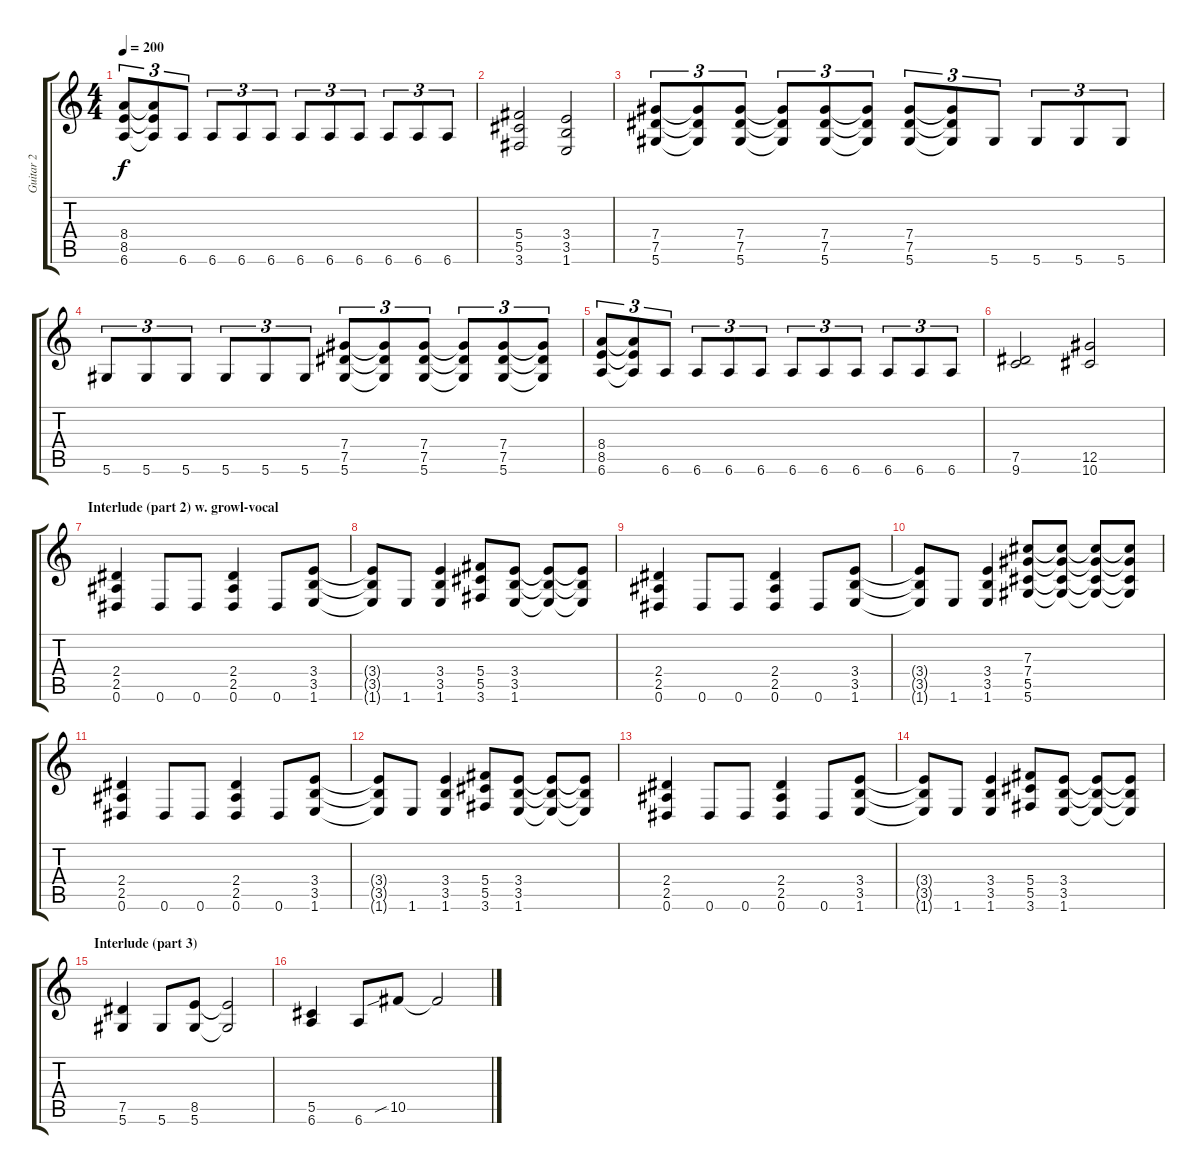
\track ("Guitar 2" "Guitar 2") {instrument distortionguitar}
\staff {score tabs}
\tuning (Eb4 Bb3 Gb3 Db3 Ab2 Eb2) {hide}
\ts (4 4)
\tempo 200
\clef g2
\ks c
(8.4 8.5 6.6).8{tu (3 2) dy f} (8.4{t} 8.5{t} 6.6{t}).8{tu (3 2)} 6.6.8{tu (3 2)} 6.6.8{tu (3 2)} 6.6.8{tu (3 2)} 6.6.8{tu (3 2)} 6.6.8{tu (3 2)} 6.6.8{tu (3 2)} 6.6.8{tu (3 2)} 6.6.8{tu (3 2)} 6.6.8{tu (3 2)} 6.6.8{tu (3 2)} |
(5.4 5.5 3.6).2 (3.4 3.5 1.6).2 |
(7.4 7.5 5.6).8{tu (3 2)} (7.4{t} 7.5{t} 5.6{t}).8{tu (3 2)} (7.4 7.5 5.6).8{tu (3 2)} (7.4{t} 7.5{t} 5.6{t}).8{tu (3 2)} (7.4 7.5 5.6).8{tu (3 2)} (7.4{t} 7.5{t} 5.6{t}).8{tu (3 2)} (7.4 7.5 5.6).8{tu (3 2)} (7.4{t} 7.5{t} 5.6{t}).8{tu (3 2)} 5.6.8{tu (3 2)} 5.6.8{tu (3 2)} 5.6.8{tu (3 2)} 5.6.8{tu (3 2)} |
5.6.8{tu (3 2)} 5.6.8{tu (3 2)} 5.6.8{tu (3 2)} 5.6.8{tu (3 2)} 5.6.8{tu (3 2)} 5.6.8{tu (3 2)} (7.4 7.5 5.6).8{tu (3 2)} (7.4{t} 7.5{t} 5.6{t}).8{tu (3 2)} (7.4 7.5 5.6).8{tu (3 2)} (7.4{t} 7.5{t} 5.6{t}).8{tu (3 2)} (7.4 7.5 5.6).8{tu (3 2)} (7.4{t} 7.5{t} 5.6{t}).8{tu (3 2)} |
(8.4 8.5 6.6).8{tu (3 2)} (8.4{t} 8.5{t} 6.6{t}).8{tu (3 2)} 6.6.8{tu (3 2)} 6.6.8{tu (3 2)} 6.6.8{tu (3 2)} 6.6.8{tu (3 2)} 6.6.8{tu (3 2)} 6.6.8{tu (3 2)} 6.6.8{tu (3 2)} 6.6.8{tu (3 2)} 6.6.8{tu (3 2)} 6.6.8{tu (3 2)} |
(7.5 9.6).2 (12.5 10.6).2 |
\section ("" "Interlude (part 2) w. growl-vocal")
(2.4 2.5 0.6).4 0.6.8 0.6.8 (2.4 2.5 0.6).4 0.6.8 (3.4 3.5 1.6).8 |
(3.4{t} 3.5{t} 1.6{t}).8 1.6.8 (3.4 3.5 1.6).4 (5.4 5.5 3.6).8 (3.4 3.5 1.6).8 (3.4{t} 3.5{t} 1.6{t}).8 (3.4{t} 3.5{t} 1.6{t}).8 |
(2.4 2.5 0.6).4 0.6.8 0.6.8 (2.4 2.5 0.6).4 0.6.8 (3.4 3.5 1.6).8 |
(3.4{t} 3.5{t} 1.6{t}).8 1.6.8 (3.4 3.5 1.6).4 (7.3 7.4 5.5 5.6).8 (7.3{t} 7.4{t} 5.5{t} 5.6{t}).8 (7.3{t} 7.4{t} 5.5{t} 5.6{t}).8 (7.3{t} 7.4{t} 5.5{t} 5.6{t}).8 |
(2.4 2.5 0.6).4 0.6.8 0.6.8 (2.4 2.5 0.6).4 0.6.8 (3.4 3.5 1.6).8 |
(3.4{t} 3.5{t} 1.6{t}).8 1.6.8 (3.4 3.5 1.6).4 (5.4 5.5 3.6).8 (3.4 3.5 1.6).8 (3.4{t} 3.5{t} 1.6{t}).8 (3.4{t} 3.5{t} 1.6{t}).8 |
(2.4 2.5 0.6).4 0.6.8 0.6.8 (2.4 2.5 0.6).4 0.6.8 (3.4 3.5 1.6).8 |
(3.4{t} 3.5{t} 1.6{t}).8 1.6.8 (3.4 3.5 1.6).4 (5.4 5.5 3.6).8 (3.4 3.5 1.6).8 (3.4{t} 3.5{t} 1.6{t}).8 (3.4{t} 3.5{t} 1.6{t}).8 |
\section ("" "Interlude (part 3)")
(7.5 5.6).4 5.6.8 (8.5 5.6).8 (8.5{t} 5.6{t}).2 |
(5.5 6.6).4 6.6.8 10.5{sib}.8 10.5{t}.2
